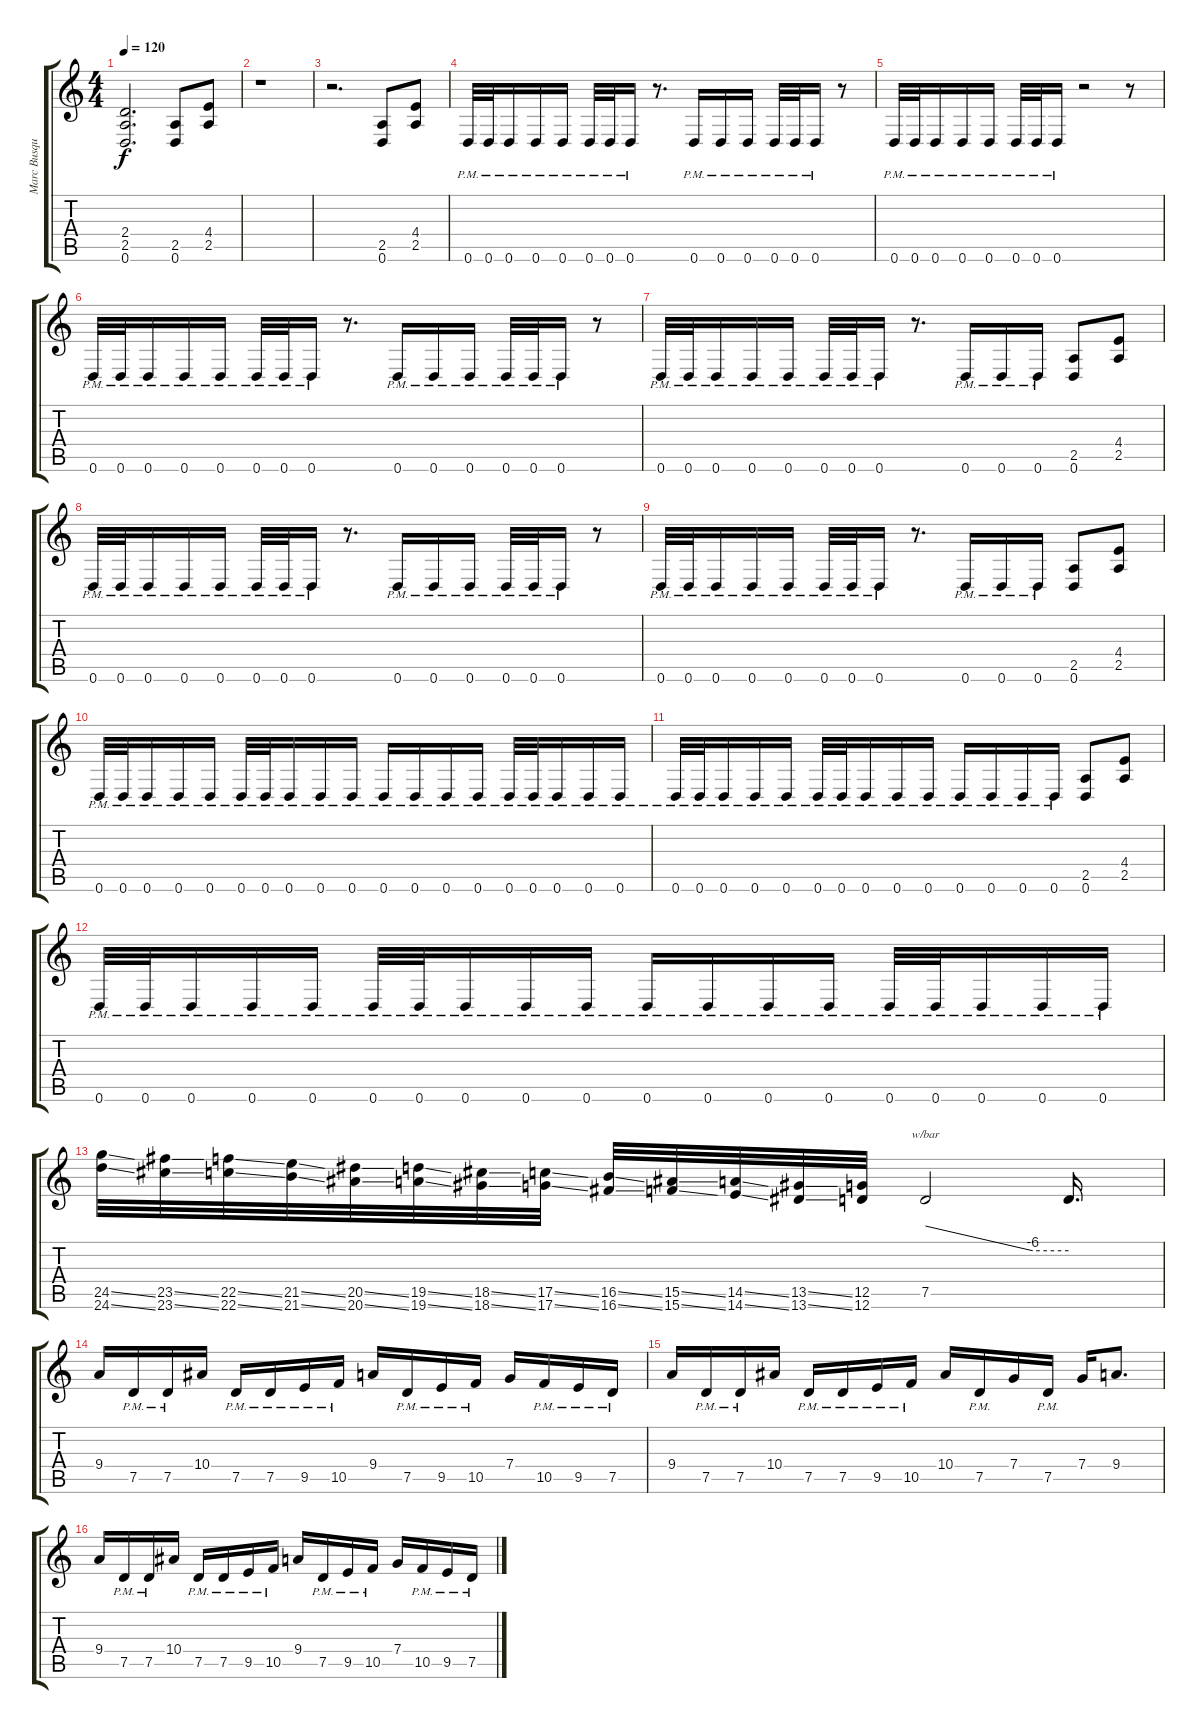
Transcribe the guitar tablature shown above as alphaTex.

\track ("Marc Busque" "Marc Busqu") {instrument distortionguitar}
\staff {score tabs}
\tuning (D4 A3 F3 C3 G2 D2) {hide}
\ts (4 4)
\tempo 120
\clef g2
\ks c
(2.4{t} 2.5{t} 0.6{t}).2{d dy f} (2.5 0.6).8 (4.4 2.5).8 |
r.1 |
r.2{d} (2.5 0.6).8 (4.4 2.5).8 |
0.6{pm}.32 0.6{pm}.32 0.6{pm}.16 0.6{pm}.16 0.6{pm}.16 0.6{pm}.32 0.6{pm}.32 0.6{pm}.16 r.8{d} 0.6{pm}.16 0.6{pm}.16 0.6{pm}.16 0.6{pm}.32 0.6{pm}.32 0.6{pm}.16 r.8 |
0.6{pm}.32 0.6{pm}.32 0.6{pm}.16 0.6{pm}.16 0.6{pm}.16 0.6{pm}.32 0.6{pm}.32 0.6{pm}.16 r.2 r.8 |
0.6{pm}.32 0.6{pm}.32 0.6{pm}.16 0.6{pm}.16 0.6{pm}.16 0.6{pm}.32 0.6{pm}.32 0.6{pm}.16 r.8{d} 0.6{pm}.16 0.6{pm}.16 0.6{pm}.16 0.6{pm}.32 0.6{pm}.32 0.6{pm}.16 r.8 |
0.6{pm}.32 0.6{pm}.32 0.6{pm}.16 0.6{pm}.16 0.6{pm}.16 0.6{pm}.32 0.6{pm}.32 0.6{pm}.16 r.8{d} 0.6{pm}.16 0.6{pm}.16 0.6{pm}.16 (2.5 0.6).8 (4.4 2.5).8 |
0.6{pm}.32 0.6{pm}.32 0.6{pm}.16 0.6{pm}.16 0.6{pm}.16 0.6{pm}.32 0.6{pm}.32 0.6{pm}.16 r.8{d} 0.6{pm}.16 0.6{pm}.16 0.6{pm}.16 0.6{pm}.32 0.6{pm}.32 0.6{pm}.16 r.8 |
0.6{pm}.32 0.6{pm}.32 0.6{pm}.16 0.6{pm}.16 0.6{pm}.16 0.6{pm}.32 0.6{pm}.32 0.6{pm}.16 r.8{d} 0.6{pm}.16 0.6{pm}.16 0.6{pm}.16 (2.5 0.6).8 (4.4 2.5).8 |
0.6{pm}.32 0.6{pm}.32 0.6{pm}.16 0.6{pm}.16 0.6{pm}.16 0.6{pm}.32 0.6{pm}.32 0.6{pm}.16 0.6{pm}.16 0.6{pm}.16 0.6{pm}.16 0.6{pm}.16 0.6{pm}.16 0.6{pm}.16 0.6{pm}.32 0.6{pm}.32 0.6{pm}.16 0.6{pm}.16 0.6{pm}.16 |
0.6{pm}.32 0.6{pm}.32 0.6{pm}.16 0.6{pm}.16 0.6{pm}.16 0.6{pm}.32 0.6{pm}.32 0.6{pm}.16 0.6{pm}.16 0.6{pm}.16 0.6{pm}.16 0.6{pm}.16 0.6{pm}.16 0.6{pm}.16 (2.5 0.6).8 (4.4 2.5).8 |
0.6{pm}.32 0.6{pm}.32 0.6{pm}.16 0.6{pm}.16 0.6{pm}.16 0.6{pm}.32 0.6{pm}.32 0.6{pm}.16 0.6{pm}.16 0.6{pm}.16 0.6{pm}.16 0.6{pm}.16 0.6{pm}.16 0.6{pm}.16 0.6{pm}.32 0.6{pm}.32 0.6{pm}.16 0.6{pm}.16 0.6{pm}.16 |
(24.5{ss} 24.6{ss}).32 (23.5{ss} 23.6{ss}).32 (22.5{ss} 22.6{ss}).32 (21.5{ss} 21.6{ss}).32 (20.5{ss} 20.6{ss}).32 (19.5{ss} 19.6{ss}).32 (18.5{ss} 18.6{ss}).32 (17.5{ss} 17.6{ss}).32 (16.5{ss} 16.6{ss}).32 (15.5{ss} 15.6{ss}).32 (14.5{ss} 14.6{ss}).32 (13.5{ss} 13.6{ss}).32 (12.5 12.6).32 7.5.2{tbe (custom default 0 0 45 -24 60 -24)} 7.5{t}.16{d} |
9.4.16 7.5{pm}.16 7.5{pm}.16 10.4.16 7.5{pm}.16 7.5{pm}.16 9.5{pm}.16 10.5{pm}.16 9.4.16 7.5{pm}.16 9.5{pm}.16 10.5{pm}.16 7.4.16 10.5{pm}.16 9.5{pm}.16 7.5{pm}.16 |
9.4.16 7.5{pm}.16 7.5{pm}.16 10.4.16 7.5{pm}.16 7.5{pm}.16 9.5{pm}.16 10.5{pm}.16 10.4.16 7.5{pm}.16 7.4.16 7.5{pm}.16 7.4.16 9.4.8{d} |
9.4.16 7.5{pm}.16 7.5{pm}.16 10.4.16 7.5{pm}.16 7.5{pm}.16 9.5{pm}.16 10.5{pm}.16 9.4.16 7.5{pm}.16 9.5{pm}.16 10.5{pm}.16 7.4.16 10.5{pm}.16 9.5{pm}.16 7.5{pm}.16
